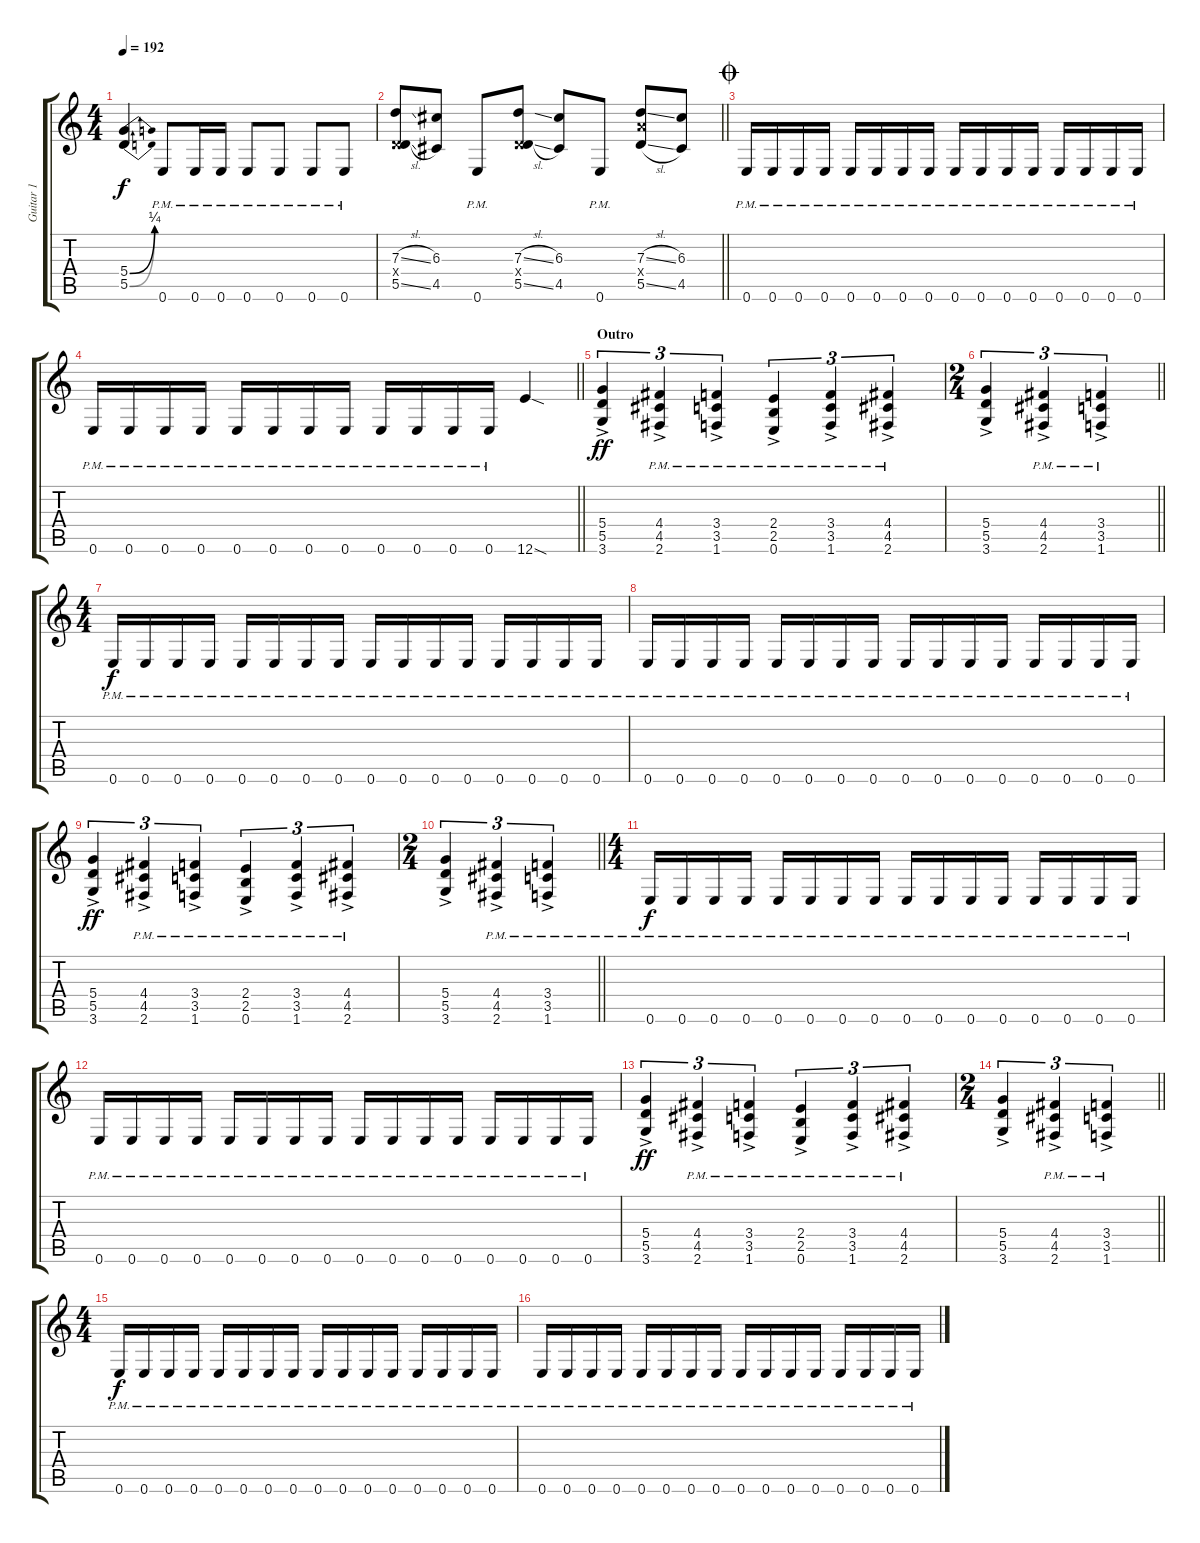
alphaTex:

\track ("Guitar 1" "Guitar 1") {instrument distortionguitar}
\staff {score tabs}
\tuning (E4 B3 G3 D3 A2 E2) {hide}
\ts (4 4)
\tempo 192
\clef g2
\ks c
(5.4{be (bend 0 0 60 1)} 5.5{be (bend 0 0 60 1)}).4{dy f} 0.6{pm}.8 0.6{pm}.16 0.6{pm}.16 0.6{pm}.8 0.6{pm}.8 0.6{pm}.8 0.6{pm}.8 |
\barLineRight lightlight
(7.3{sl} 0.4{x} 5.5{sl}).8 (6.3 4.5).8 0.6{pm}.8 (7.3{sl} 0.4{x} 5.5{sl}).8 (6.3 4.5).8 0.6{pm}.8 (7.3{sl} 7.4{x} 5.5{sl}).8 (6.3 4.5).8 |
\jump coda
0.6{pm}.16 0.6{pm}.16 0.6{pm}.16 0.6{pm}.16 0.6{pm}.16 0.6{pm}.16 0.6{pm}.16 0.6{pm}.16 0.6{pm}.16 0.6{pm}.16 0.6{pm}.16 0.6{pm}.16 0.6{pm}.16 0.6{pm}.16 0.6{pm}.16 0.6{pm}.16 |
\barLineRight lightlight
0.6{pm}.16 0.6{pm}.16 0.6{pm}.16 0.6{pm}.16 0.6{pm}.16 0.6{pm}.16 0.6{pm}.16 0.6{pm}.16 0.6{pm}.16 0.6{pm}.16 0.6{pm}.16 0.6{pm}.16 12.6{sod}.4 |
\section ("" "Outro")
(5.4{ac} 5.5{ac} 3.6{ac}).4{tu (3 2) dy ff} (4.4{ac pm} 4.5{ac pm} 2.6{ac pm}).4{tu (3 2)} (3.4{ac pm} 3.5{ac pm} 1.6{ac pm}).4{tu (3 2)} (2.4{ac pm} 2.5{ac pm} 0.6{ac pm}).4{tu (3 2)} (3.4{ac pm} 3.5{ac pm} 1.6{ac pm}).4{tu (3 2)} (4.4{ac pm} 4.5{ac pm} 2.6{ac pm}).4{tu (3 2)} |
\ts (2 4)
\barLineRight lightlight
(5.4{ac} 5.5{ac} 3.6{ac}).4{tu (3 2)} (4.4{ac pm} 4.5{ac pm} 2.6{ac pm}).4{tu (3 2)} (3.4{ac pm} 3.5{ac pm} 1.6{ac pm}).4{tu (3 2)} |
\ts (4 4)
0.6{pm}.16{dy f} 0.6{pm}.16 0.6{pm}.16 0.6{pm}.16 0.6{pm}.16 0.6{pm}.16 0.6{pm}.16 0.6{pm}.16 0.6{pm}.16 0.6{pm}.16 0.6{pm}.16 0.6{pm}.16 0.6{pm}.16 0.6{pm}.16 0.6{pm}.16 0.6{pm}.16 |
0.6{pm}.16 0.6{pm}.16 0.6{pm}.16 0.6{pm}.16 0.6{pm}.16 0.6{pm}.16 0.6{pm}.16 0.6{pm}.16 0.6{pm}.16 0.6{pm}.16 0.6{pm}.16 0.6{pm}.16 0.6{pm}.16 0.6{pm}.16 0.6{pm}.16 0.6{pm}.16 |
(5.4{ac} 5.5{ac} 3.6{ac}).4{tu (3 2) dy ff} (4.4{ac pm} 4.5{ac pm} 2.6{ac pm}).4{tu (3 2)} (3.4{ac pm} 3.5{ac pm} 1.6{ac pm}).4{tu (3 2)} (2.4{ac pm} 2.5{ac pm} 0.6{ac pm}).4{tu (3 2)} (3.4{ac pm} 3.5{ac pm} 1.6{ac pm}).4{tu (3 2)} (4.4{ac pm} 4.5{ac pm} 2.6{ac pm}).4{tu (3 2)} |
\ts (2 4)
\barLineRight lightlight
(5.4{ac} 5.5{ac} 3.6{ac}).4{tu (3 2)} (4.4{ac pm} 4.5{ac pm} 2.6{ac pm}).4{tu (3 2)} (3.4{ac pm} 3.5{ac pm} 1.6{ac pm}).4{tu (3 2)} |
\ts (4 4)
0.6{pm}.16{dy f} 0.6{pm}.16 0.6{pm}.16 0.6{pm}.16 0.6{pm}.16 0.6{pm}.16 0.6{pm}.16 0.6{pm}.16 0.6{pm}.16 0.6{pm}.16 0.6{pm}.16 0.6{pm}.16 0.6{pm}.16 0.6{pm}.16 0.6{pm}.16 0.6{pm}.16 |
0.6{pm}.16 0.6{pm}.16 0.6{pm}.16 0.6{pm}.16 0.6{pm}.16 0.6{pm}.16 0.6{pm}.16 0.6{pm}.16 0.6{pm}.16 0.6{pm}.16 0.6{pm}.16 0.6{pm}.16 0.6{pm}.16 0.6{pm}.16 0.6{pm}.16 0.6{pm}.16 |
(5.4{ac} 5.5{ac} 3.6{ac}).4{tu (3 2) dy ff} (4.4{ac pm} 4.5{ac pm} 2.6{ac pm}).4{tu (3 2)} (3.4{ac pm} 3.5{ac pm} 1.6{ac pm}).4{tu (3 2)} (2.4{ac pm} 2.5{ac pm} 0.6{ac pm}).4{tu (3 2)} (3.4{ac pm} 3.5{ac pm} 1.6{ac pm}).4{tu (3 2)} (4.4{ac pm} 4.5{ac pm} 2.6{ac pm}).4{tu (3 2)} |
\ts (2 4)
\barLineRight lightlight
(5.4{ac} 5.5{ac} 3.6{ac}).4{tu (3 2)} (4.4{ac pm} 4.5{ac pm} 2.6{ac pm}).4{tu (3 2)} (3.4{ac pm} 3.5{ac pm} 1.6{ac pm}).4{tu (3 2)} |
\ts (4 4)
0.6{pm}.16{dy f} 0.6{pm}.16 0.6{pm}.16 0.6{pm}.16 0.6{pm}.16 0.6{pm}.16 0.6{pm}.16 0.6{pm}.16 0.6{pm}.16 0.6{pm}.16 0.6{pm}.16 0.6{pm}.16 0.6{pm}.16 0.6{pm}.16 0.6{pm}.16 0.6{pm}.16 |
0.6{pm}.16 0.6{pm}.16 0.6{pm}.16 0.6{pm}.16 0.6{pm}.16 0.6{pm}.16 0.6{pm}.16 0.6{pm}.16 0.6{pm}.16 0.6{pm}.16 0.6{pm}.16 0.6{pm}.16 0.6{pm}.16 0.6{pm}.16 0.6{pm}.16 0.6{pm}.16
